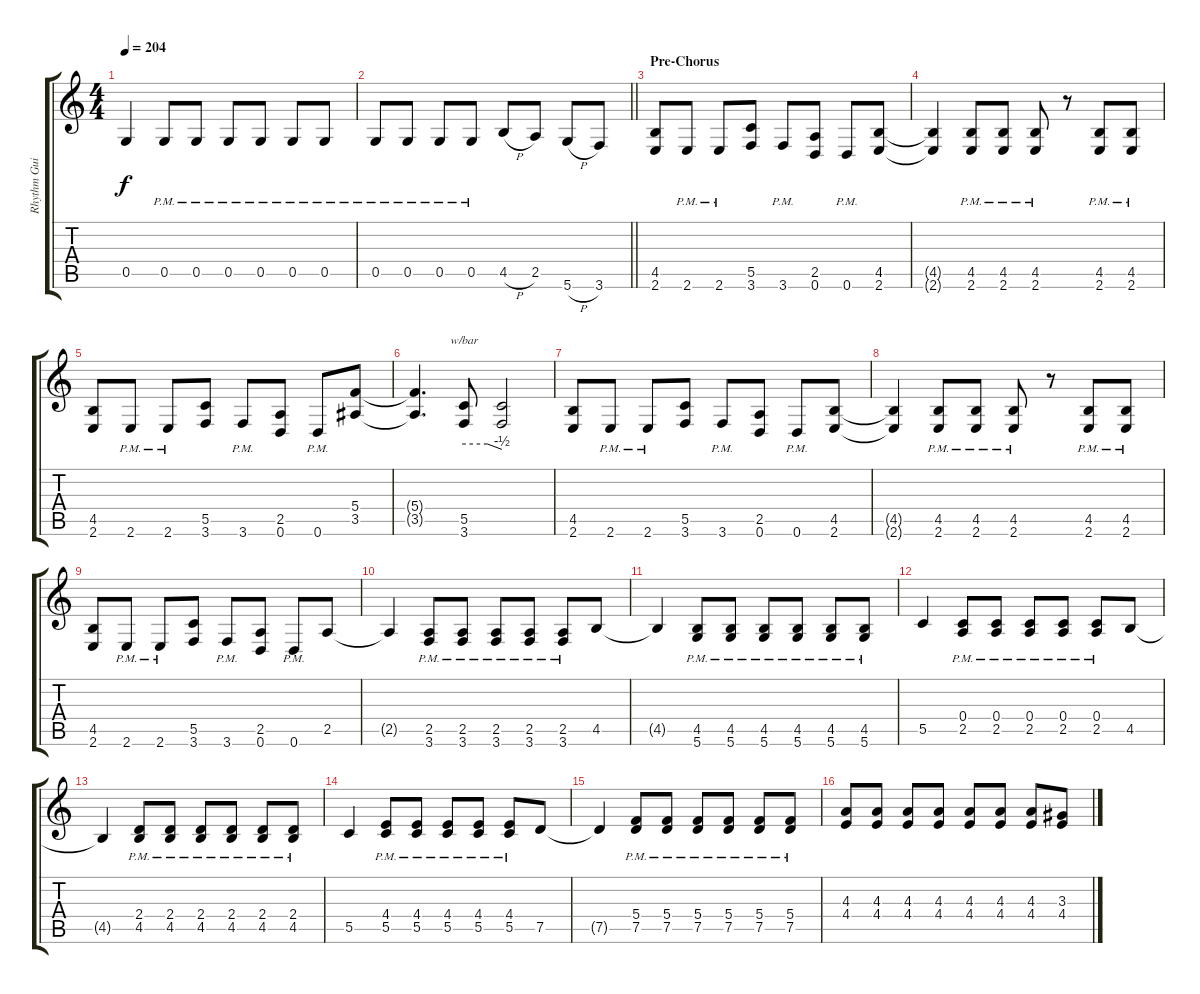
\track ("Rhythm Guitar I" "Rhythm Gui") {instrument overdrivenguitar}
\staff {score tabs}
\tuning (D4 A3 F3 C3 G2 D2) {hide}
\ts (4 4)
\tempo 204
\clef g2
\ks c
0.5{t}.4{dy f} 0.5{pm}.8 0.5{pm}.8 0.5{pm}.8 0.5{pm}.8 0.5{pm}.8 0.5{pm}.8 |
\barLineRight lightlight
0.5{pm}.8 0.5{pm}.8 0.5{pm}.8 0.5{pm}.8 4.5{h}.8 2.5.8 5.6{h}.8 3.6.8 |
\section ("" "Pre-Chorus")
(4.5 2.6).8 2.6{pm}.8 2.6{pm}.8 (5.5 3.6).8 3.6{pm}.8 (2.5 0.6).8 0.6{pm}.8 (4.5 2.6).8 |
(4.5{t} 2.6{t}).4 (4.5{pm} 2.6{pm}).8 (4.5{pm} 2.6{pm}).8 (4.5{pm} 2.6{pm}).8 r.8 (4.5{pm} 2.6{pm}).8 (4.5{pm} 2.6{pm}).8 |
(4.5 2.6).8 2.6{pm}.8 2.6{pm}.8 (5.5 3.6).8 3.6{pm}.8 (2.5 0.6).8 0.6{pm}.8 (5.4 3.5).8 |
(5.4{t} 3.5{t}).4{d} (5.5 3.6).8{tbe (custom default 0 0 37 0 60 -2)} (5.5{t} 3.6{t}).2 |
(4.5 2.6).8 2.6{pm}.8 2.6{pm}.8 (5.5 3.6).8 3.6{pm}.8 (2.5 0.6).8 0.6{pm}.8 (4.5 2.6).8 |
(4.5{t} 2.6{t}).4 (4.5{pm} 2.6{pm}).8 (4.5{pm} 2.6{pm}).8 (4.5{pm} 2.6{pm}).8 r.8 (4.5{pm} 2.6{pm}).8 (4.5{pm} 2.6{pm}).8 |
(4.5 2.6).8 2.6{pm}.8 2.6{pm}.8 (5.5 3.6).8 3.6{pm}.8 (2.5 0.6).8 0.6{pm}.8 2.5.8 |
2.5{t}.4 (2.5{pm} 3.6{pm}).8 (2.5{pm} 3.6{pm}).8 (2.5{pm} 3.6{pm}).8 (2.5{pm} 3.6{pm}).8 (2.5{pm} 3.6{pm}).8 4.5.8 |
4.5{t}.4 (4.5{pm} 5.6{pm}).8 (4.5{pm} 5.6{pm}).8 (4.5{pm} 5.6{pm}).8 (4.5{pm} 5.6{pm}).8 (4.5{pm} 5.6{pm}).8 (4.5{pm} 5.6{pm}).8 |
5.5.4 (0.4{pm} 2.5{pm}).8 (0.4{pm} 2.5{pm}).8 (0.4{pm} 2.5{pm}).8 (0.4{pm} 2.5{pm}).8 (0.4{pm} 2.5{pm}).8 4.5.8 |
4.5{t}.4 (2.4{pm} 4.5{pm}).8 (2.4{pm} 4.5{pm}).8 (2.4{pm} 4.5{pm}).8 (2.4{pm} 4.5{pm}).8 (2.4{pm} 4.5{pm}).8 (2.4{pm} 4.5{pm}).8 |
5.5.4 (4.4{pm} 5.5{pm}).8 (4.4{pm} 5.5{pm}).8 (4.4{pm} 5.5{pm}).8 (4.4{pm} 5.5{pm}).8 (4.4{pm} 5.5{pm}).8 7.5.8 |
7.5{t}.4 (5.4{pm} 7.5{pm}).8 (5.4{pm} 7.5{pm}).8 (5.4{pm} 7.5{pm}).8 (5.4{pm} 7.5{pm}).8 (5.4{pm} 7.5{pm}).8 (5.4{pm} 7.5{pm}).8 |
(4.3 4.4).8 (4.3 4.4).8 (4.3 4.4).8 (4.3 4.4).8 (4.3 4.4).8 (4.3 4.4).8 (4.3 4.4).8 (3.3 4.4).8
